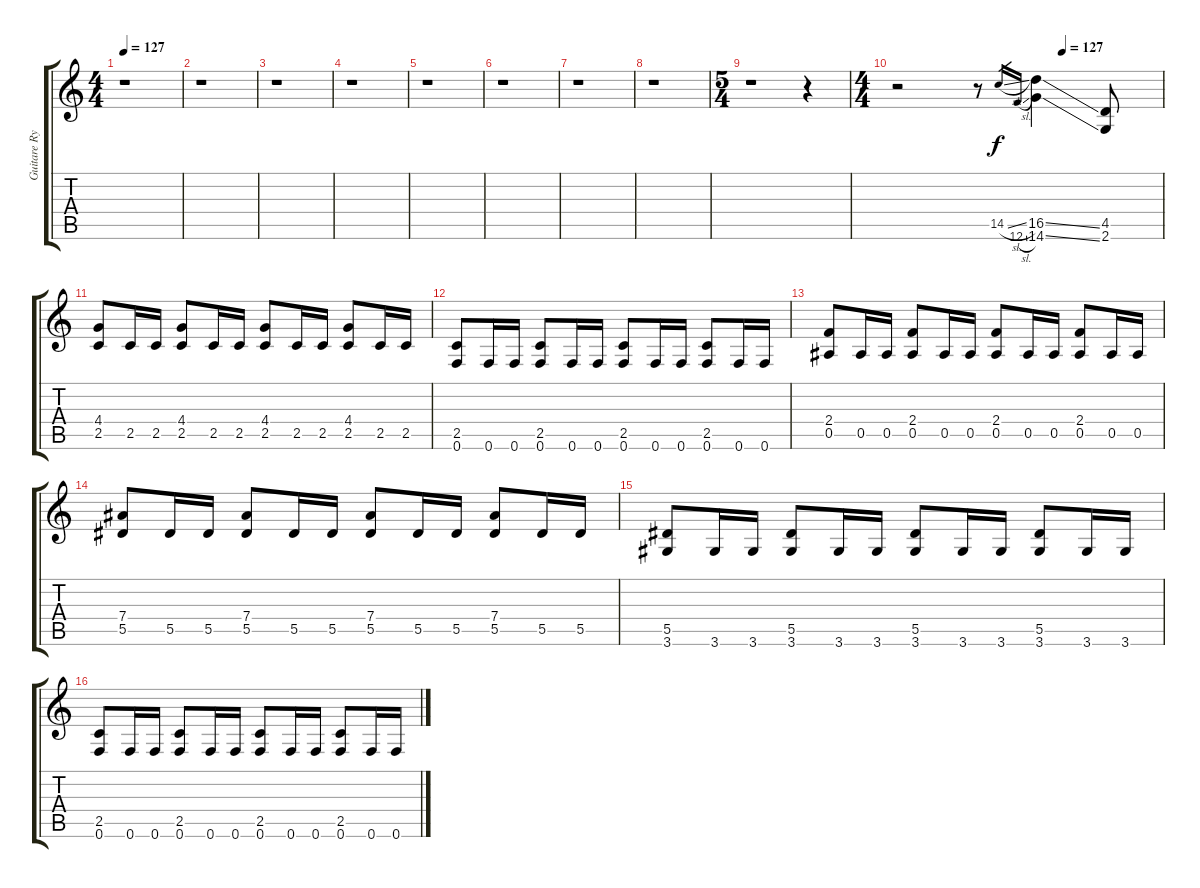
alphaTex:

\track ("Guitare Rythmique" "Guitare Ry") {instrument overdrivenguitar}
\staff {score tabs}
\tuning (F4 C4 Ab3 Eb3 Bb2 F2) {hide}
\ts (4 4)
\tempo 127
\tempo 118
\tempo 127
\clef g2
\ks c
r.1{dy f instrument overdrivenguitar} |
r.1 |
r.1 |
r.1 |
r.1 |
r.1 |
r.1 |
r.1 |
\ts (5 4)
r.1 r.4 |
\ts (4 4)
\tempo (127 0.625)
r.2 r.8 14.5{sl}.16{gr} 12.6{sl}.16{gr} (16.5{ss} 14.6{ss}).4 (4.5 2.6).8 |
(4.4 2.5).8 2.5.16 2.5.16 (4.4 2.5).8 2.5.16 2.5.16 (4.4 2.5).8 2.5.16 2.5.16 (4.4 2.5).8 2.5.16 2.5.16 |
(2.5 0.6).8 0.6.16 0.6.16 (2.5 0.6).8 0.6.16 0.6.16 (2.5 0.6).8 0.6.16 0.6.16 (2.5 0.6).8 0.6.16 0.6.16 |
(2.4 0.5).8 0.5.16 0.5.16 (2.4 0.5).8 0.5.16 0.5.16 (2.4 0.5).8 0.5.16 0.5.16 (2.4 0.5).8 0.5.16 0.5.16 |
(7.4 5.5).8 5.5.16 5.5.16 (7.4 5.5).8 5.5.16 5.5.16 (7.4 5.5).8 5.5.16 5.5.16 (7.4 5.5).8 5.5.16 5.5.16 |
(5.5 3.6).8 3.6.16 3.6.16 (5.5 3.6).8 3.6.16 3.6.16 (5.5 3.6).8 3.6.16 3.6.16 (5.5 3.6).8 3.6.16 3.6.16 |
(2.5 0.6).8 0.6.16 0.6.16 (2.5 0.6).8 0.6.16 0.6.16 (2.5 0.6).8 0.6.16 0.6.16 (2.5 0.6).8 0.6.16 0.6.16
